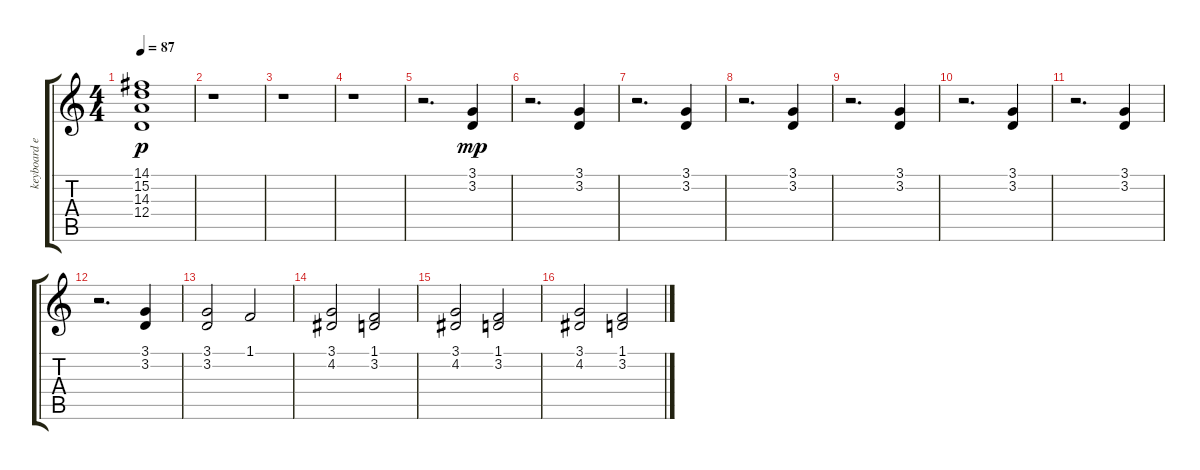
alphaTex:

\track ("keyboard effect 2" "keyboard e") {instrument drawbarorgan}
\staff {score tabs}
\tuning (E4 B3 G3 D3 A2 E2) {hide}
\ts (4 4)
\tempo 87
\clef g2
\ks c
(14.1 15.2 14.3 12.4).1{dy p} |
r.1 |
r.1 |
r.1 |
r.2{d} (3.1 3.2).4{dy mp} |
r.2{d} (3.1 3.2).4 |
r.2{d} (3.1 3.2).4 |
r.2{d} (3.1 3.2).4 |
r.2{d} (3.1 3.2).4 |
r.2{d} (3.1 3.2).4 |
r.2{d} (3.1 3.2).4 |
r.2{d} (3.1 3.2).4 |
(3.1 3.2).2 1.1.2 |
(3.1 4.2).2 (1.1 3.2).2 |
(3.1 4.2).2 (1.1 3.2).2 |
(3.1 4.2).2 (1.1 3.2).2
